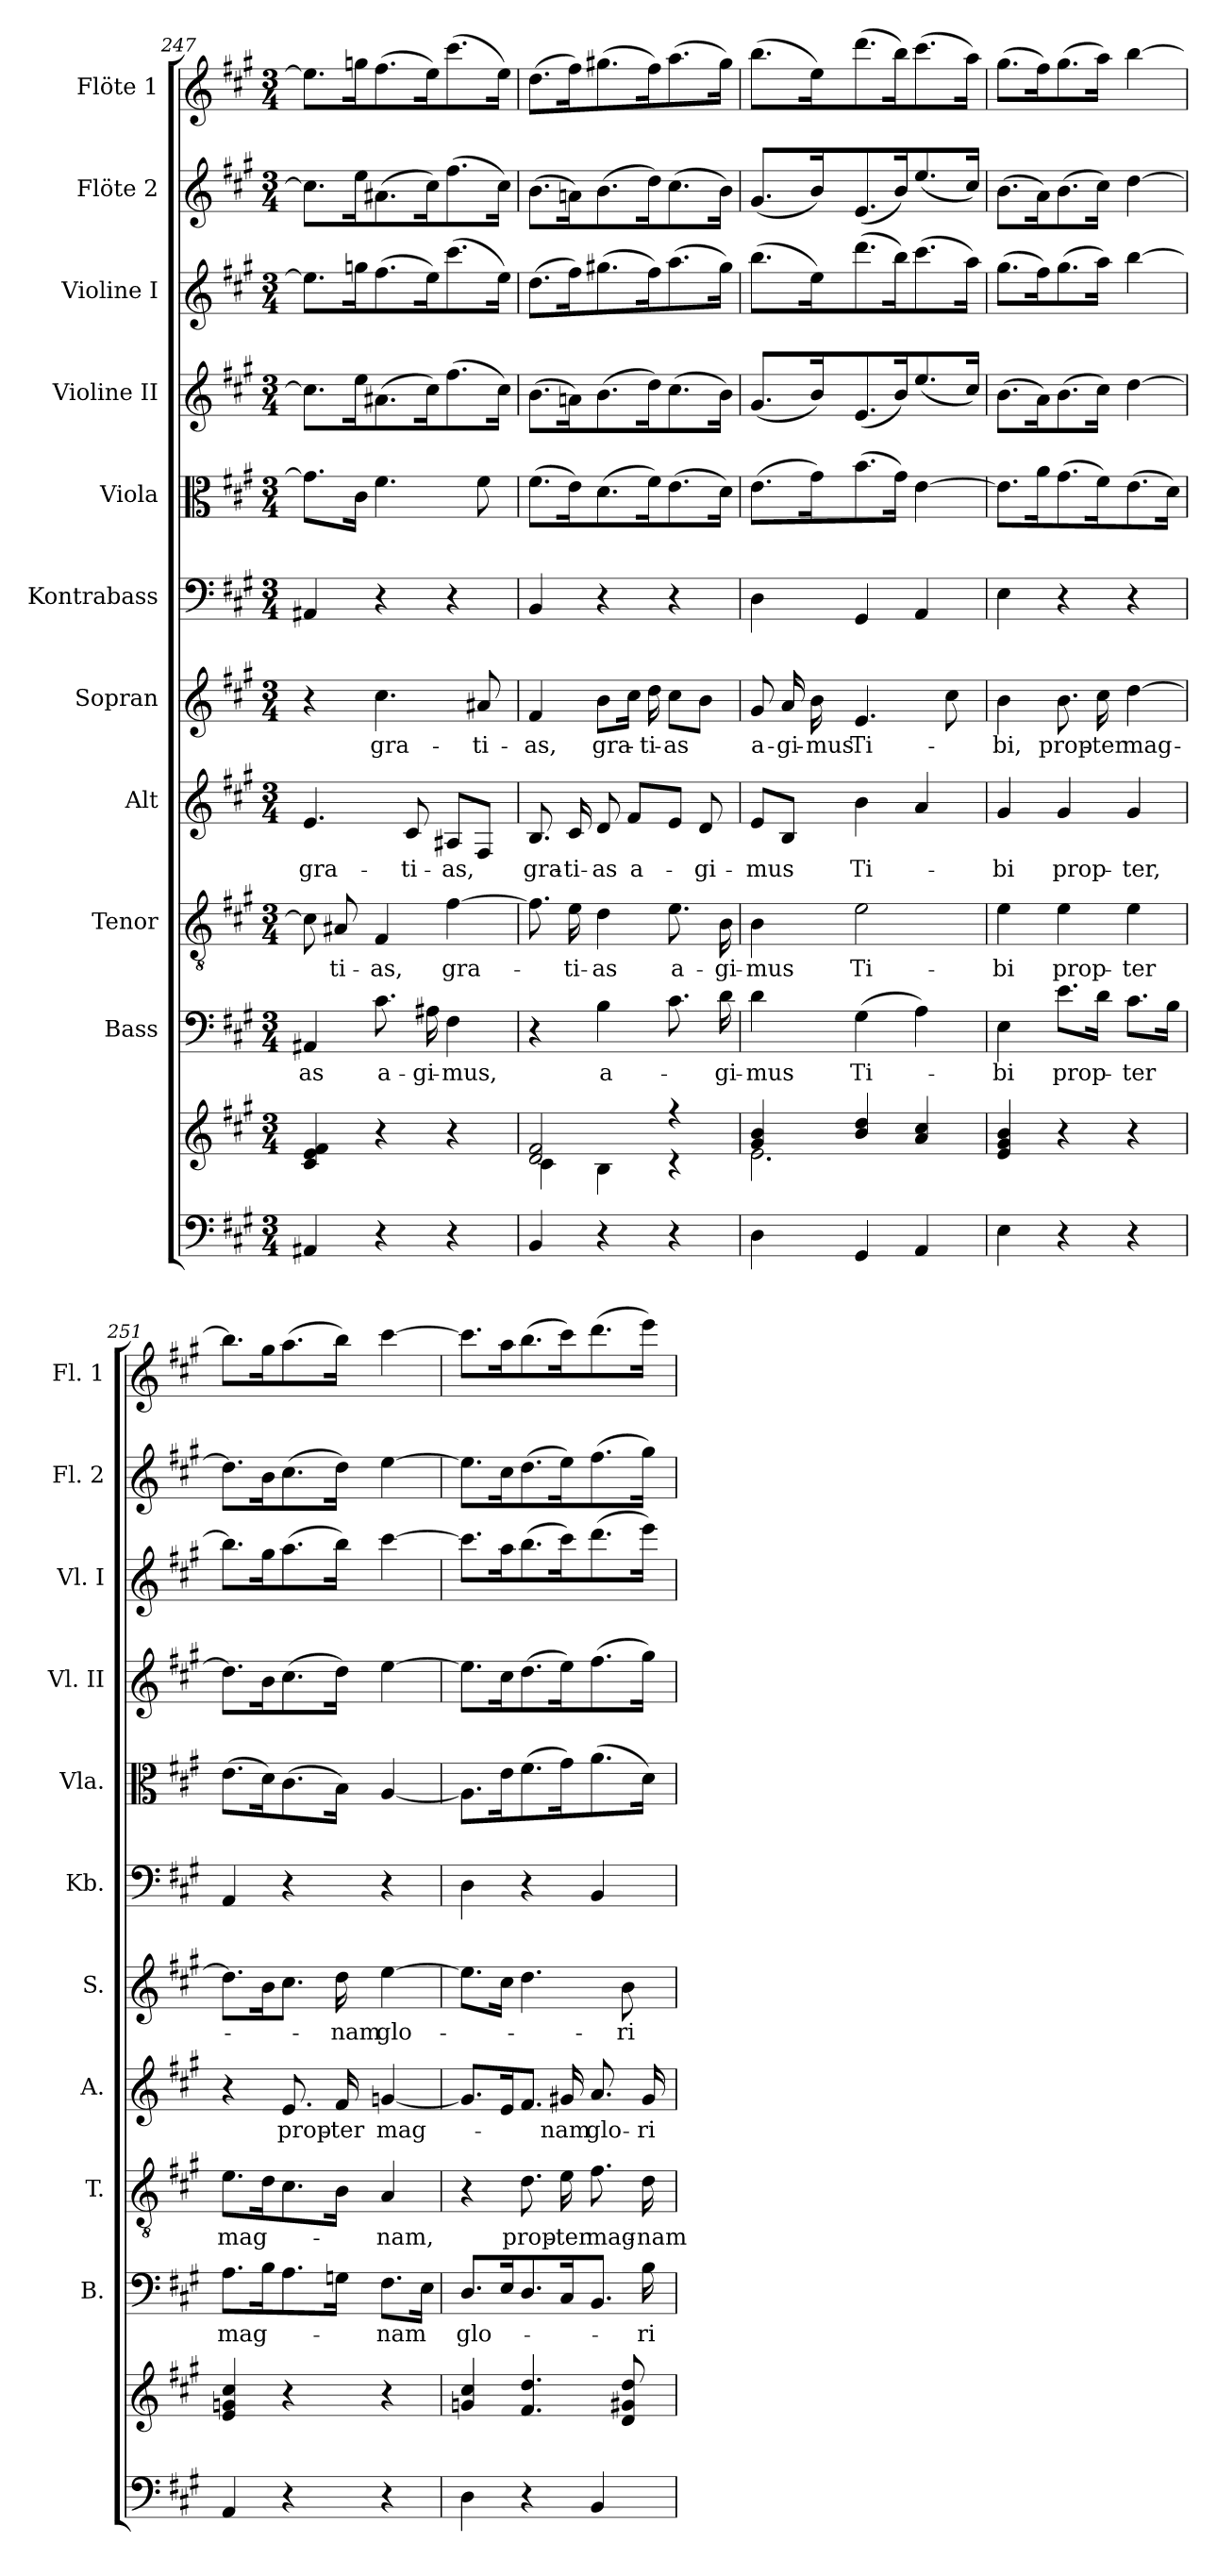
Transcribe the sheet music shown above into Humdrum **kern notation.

**kern	**kern	**kern	**text	**kern	**text	**kern	**text	**kern	**text	**kern	**kern	**kern	**kern	**kern	**kern
*part11	*part11	*part10	*part10	*part9	*part9	*part8	*part8	*part7	*part7	*part6	*part5	*part4	*part3	*part2	*part1
*staff12	*staff11	*staff10	*staff10	*staff9	*staff9	*staff8	*staff8	*staff7	*staff7	*staff6	*staff5	*staff4	*staff3	*staff2	*staff1
*	*	*I"Bass	*	*I"Tenor	*	*I"Alt	*	*I"Sopran	*	*I"Kontrabass	*I"Viola	*I"Violine II	*I"Violine I	*I"Flöte 2	*I"Flöte 1
*	*	*I'B.	*	*I'T.	*	*I'A.	*	*I'S.	*	*I'Kb.	*I'Vla.	*I'Vl. II	*I'Vl. I	*I'Fl. 2	*I'Fl. 1
!!LO:PB:g=z
*clefF4	*clefG2	*clefF4	*	*clefGv2	*	*clefG2	*	*clefG2	*	*clefF4	*clefC3	*clefG2	*clefG2	*clefG2	*clefG2
*	*	*	*	*	*	*	*	*	*	*ITrd7c12	*	*	*	*	*
*k[f#c#g#]	*k[f#c#g#]	*k[f#c#g#]	*	*k[f#c#g#]	*	*k[f#c#g#]	*	*k[f#c#g#]	*	*k[f#c#g#]	*k[f#c#g#]	*k[f#c#g#]	*k[f#c#g#]	*k[f#c#g#]	*k[f#c#g#]
*A:	*A:	*A:	*	*A:	*	*A:	*	*A:	*	*A:	*A:	*A:	*A:	*A:	*A:
*M3/4	*M3/4	*M3/4	*	*M3/4	*	*M3/4	*	*M3/4	*	*M3/4	*M3/4	*M3/4	*M3/4	*M3/4	*M3/4
=247	=247	=247	=247	=247	=247	=247	=247	=247	=247	=247	=247	=247	=247	=247	=247
!	!	!	!LO:LY:b	!	!	!	!LO:LY:b	!	!	!	!	!	!	!	!
4AA#X/	4c#/ 4e/ 4f#/	4AA#X/	-as	8c#\]	.	4.e/	gra-	4r	.	4AAA#X/	8.g\L]	8.cc#\L]	8.ee\L]	8.cc#\L]	8.ee\L]
!	!	!	!	!	!LO:LY:b	!	!	!	!	!	!	!	!	!	!
.	.	.	.	8A#X/	-ti-	.	.	.	.	.	.	.	.	.	.
.	.	.	.	.	.	.	.	.	.	.	16c#\Jk	16ee\k	16ggn\k	16ee\k	16ggn\k
!	!	!	!LO:LY:b	!	!LO:LY:b	!	!	!	!LO:LY:b	!	!	!	!	!	!
4r	4r	8.c#\	a-	4F#/	-as,	.	.	4.cc#\	gra-	4r	4.f#\	(>8.a#X\	(>8.ff#\	(>8.a#X\	(>8.ff#\
!	!	!	!	!	!	!	!LO:LY:b	!	!	!	!	!	!	!	!
.	.	.	.	.	.	8c#/	-ti-	.	.	.	.	.	.	.	.
!	!	!	!LO:LY:b	!	!	!	!	!	!	!	!	!	!	!	!
.	.	16A#X\	-gi-	.	.	.	.	.	.	.	.	16cc#\k)	16ee\k)	16cc#\k)	16ee\k)
!	!	!	!LO:LY:b	!	!LO:LY:b	!	!LO:LY:b	!	!	!	!	!	!	!	!
4r	4r	4F#\	-mus,	[4f#\	gra-	8A#X/L	-as,	.	.	4r	.	(>8.ff#\	(>8.ccc#\	(>8.ff#\	(>8.ccc#\
!	!	!	!	!	!	!	!	!	!LO:LY:b	!	!	!	!	!	!
.	.	.	.	.	.	8F#/J	.	8a#X/	-ti-	.	8f#\	.	.	.	.
.	.	.	.	.	.	.	.	.	.	.	.	16cc#\Jk)	16ee\Jk)	16cc#\Jk)	16ee\Jk)
=248	=248	=248	=248	=248	=248	=248	=248	=248	=248	=248	=248	=248	=248	=248	=248
*	*^	*	*	*	*	*	*	*	*	*	*	*	*	*	*
!	!	!	!	!	!	!	!	!LO:LY:b	!	!LO:LY:b	!	!	!	!	!	!
4BB/	2d/ 2f#/	4c#\	4r	.	8.f#\]	.	8.B/	gra-	4f#/	-as,	4BBB/	(>8.f#\L	(>8.b\L	(>8.dd\L	(>8.b\L	(>8.dd\L
!	!	!	!	!	!	!LO:LY:b	!	!LO:LY:b	!	!	!	!	!	!	!	!
.	.	.	.	.	16e\	-ti-	16c#/	-ti-	.	.	.	16e\k)	16an\k)	16ff#\k)	16an\k)	16ff#\k)
!	!	!	!	!LO:LY:b	!	!LO:LY:b	!	!LO:LY:b	!	!LO:LY:b	!	!	!	!	!	!
4r	.	4B\	4B\	a-	4d\	-as	8d/	-as	8b\L	gra-	4r	(>8.d\	(>8.b\	(>8.gg#X\	(>8.b\	(>8.gg#X\
!	!	!	!	!	!	!	!	!LO:LY:b	!	!	!	!	!	!	!	!
.	.	.	.	.	.	.	8f#/L	a-	16cc#\Jk	.	.	.	.	.	.	.
!	!	!	!	!	!	!	!	!	!	!LO:LY:b	!	!	!	!	!	!
.	.	.	.	.	.	.	.	.	16dd\	-ti-	.	16f#\k)	16dd\k)	16ff#\k)	16dd\k)	16ff#\k)
!	!	!	!	!	!	!LO:LY:b	!	!	!	!LO:LY:b	!	!	!	!	!	!
4r	4r	4r	8.c#\	.	8.e\	a-	8e/J	.	8cc#\L	-as	4r	(>8.e\	(>8.cc#\	(>8.aa\	(>8.cc#\	(>8.aa\
!	!	!	!	!	!	!	!	!LO:LY:b	!	!	!	!	!	!	!	!
.	.	.	.	.	.	.	8d/	-gi-	8b\J	.	.	.	.	.	.	.
!	!	!	!	!LO:LY:b	!	!LO:LY:b	!	!	!	!	!	!	!	!	!	!
.	.	.	16d\	-gi-	16B\	-gi-	.	.	.	.	.	16d\Jk)	16b\Jk)	16gg#\Jk)	16b\Jk)	16gg#\Jk)
=249	=249	=249	=249	=249	=249	=249	=249	=249	=249	=249	=249	=249	=249	=249	=249	=249
!	!	!	!	!LO:LY:b	!	!LO:LY:b	!	!LO:LY:b	!	!LO:LY:b	!	!	!	!	!	!
4D\	4g#/ 4b/	2.e\	4d\	-mus	4B\	-mus	8e/L	-mus	8g#/	a-	4DD\	(>8.e\L	(<8.g#/L	(>8.bb\L	(<8.g#/L	(>8.bb\L
!	!	!	!	!	!	!	!	!	!	!LO:LY:b	!	!	!	!	!	!
.	.	.	.	.	.	.	8B/J	.	16a/	-gi-	.	.	.	.	.	.
!	!	!	!	!	!	!	!	!	!	!LO:LY:b	!	!	!	!	!	!
.	.	.	.	.	.	.	.	.	16b\	-mus	.	16g#\k)	16b/k)	16ee\k)	16b/k)	16ee\k)
!	!	!	!	!LO:LY:b	!	!LO:LY:b	!	!LO:LY:b	!	!LO:LY:b	!	!	!	!	!	!
4GG#/	4b/ 4dd/	.	(>4G#\	Ti-	2e\	Ti-	4b\	Ti-	4.e/	Ti-	4GGG#/	(>8.b\	(<8.e/	(>8.ddd\	(<8.e/	(>8.ddd\
.	.	.	.	.	.	.	.	.	.	.	.	16g#\Jk)	16b/k)	16bb\k)	16b/k)	16bb\k)
4AA/	4a/ 4cc#/	.	4A\)	.	.	.	4a/	.	.	.	4AAA/	[4e\	(<8.ee/	(>8.ccc#\	(<8.ee/	(>8.ccc#\
.	.	.	.	.	.	.	.	.	8cc#\	.	.	.	.	.	.	.
.	.	.	.	.	.	.	.	.	.	.	.	.	16cc#/Jk)	16aa\Jk)	16cc#/Jk)	16aa\Jk)
*	*v	*v	*	*	*	*	*	*	*	*	*	*	*	*	*	*
=250	=250	=250	=250	=250	=250	=250	=250	=250	=250	=250	=250	=250	=250	=250	=250
!	!	!	!LO:LY:b	!	!LO:LY:b	!	!LO:LY:b	!	!LO:LY:b	!	!	!	!	!	!
4E\	4e/ 4g#/ 4b/	4E\	-bi	4e\	-bi	4g#/	-bi	4b\	-bi,	4EE\	8.e\L]	(>8.b\L	(>8.gg#\L	(>8.b\L	(>8.gg#\L
.	.	.	.	.	.	.	.	.	.	.	16a\k	16a\k)	16ff#\k)	16a\k)	16ff#\k)
!	!	!	!LO:LY:b	!	!LO:LY:b	!	!LO:LY:b	!	!LO:LY:b	!	!	!	!	!	!
4r	4r	8.e\L	prop-	4e\	prop-	4g#/	prop-	8.b\	prop-	4r	(>8.g#\	(>8.b\	(>8.gg#\	(>8.b\	(>8.gg#\
!	!	!	!	!	!	!	!	!	!LO:LY:b	!	!	!	!	!	!
.	.	16d\Jk	.	.	.	.	.	16cc#\	-ter	.	16f#\k)	16cc#\Jk)	16aa\Jk)	16cc#\Jk)	16aa\Jk)
!	!	!	!LO:LY:b	!	!LO:LY:b	!	!LO:LY:b	!	!LO:LY:b	!	!	!	!	!	!
4r	4r	8.c#\L	-ter	4e\	-ter	4g#/	-ter,	[4dd\	mag-	4r	(>8.e\	[4dd\	[4bb\	[4dd\	[4bb\
.	.	16B\Jk	.	.	.	.	.	.	.	.	16d\Jk)	.	.	.	.
!!LO:PB:g=z
=251	=251	=251	=251	=251	=251	=251	=251	=251	=251	=251	=251	=251	=251	=251	=251
!	!	!	!LO:LY:b	!	!LO:LY:b	!	!	!	!	!	!	!	!	!	!
4AA/	4e/ 4gn/ 4cc#/	8.A\L	mag-	8.e\L	mag-	4r	.	8.dd\L]	.	4AAA/	(>8.e\L	8.dd\L]	8.bb\L]	8.dd\L]	8.bb\L]
.	.	16B\k	.	16d\k	.	.	.	16b\k	.	.	16d\k)	16b\k	16gg#\k	16b\k	16gg#\k
!	!	!	!	!	!	!	!LO:LY:b	!	!	!	!	!	!	!	!
4r	4r	8.A\	.	8.c#\	.	8.e/	prop-	8.cc#\J	.	4r	(>8.c#\	(>8.cc#\	(>8.aa\	(>8.cc#\	(>8.aa\
!	!	!	!	!	!	!	!LO:LY:b	!	!LO:LY:b	!	!	!	!	!	!
.	.	16Gn\Jk	.	16B\Jk	.	16f#/	-ter	16dd\	-nam	.	16B\Jk)	16dd\Jk)	16bb\Jk)	16dd\Jk)	16bb\Jk)
!	!	!	!LO:LY:b	!	!LO:LY:b	!	!LO:LY:b	!	!LO:LY:b	!	!	!	!	!	!
4r	4r	8.F#\L	-nam	4A/	-nam,	[4gn/	mag-	[4ee\	glo-	4r	[4A/	[4ee\	[4ccc#\	[4ee\	[4ccc#\
.	.	16E\Jk	.	.	.	.	.	.	.	.	.	.	.	.	.
=252	=252	=252	=252	=252	=252	=252	=252	=252	=252	=252	=252	=252	=252	=252	=252
!	!	!	!LO:LY:b	!	!	!	!	!	!	!	!	!	!	!	!
4D\	4gn/ 4cc#/	8.D/L	glo-	4r	.	8.g/L]	.	8.ee\L]	.	4DD\	8.A\L]	8.ee\L]	8.ccc#\L]	8.ee\L]	8.ccc#\L]
.	.	16E/k	.	.	.	16e/k	.	16cc#\Jk	.	.	16e\k	16cc#\k	16aa\k	16cc#\k	16aa\k
!	!	!	!	!	!LO:LY:b	!	!	!	!	!	!	!	!	!	!
4r	4.f#/ 4.dd/	8.D/	.	8.d\	prop-	8.f#/J	.	4.dd\	.	4r	(>8.f#\	(>8.dd\	(>8.bb\	(>8.dd\	(>8.bb\
!	!	!	!	!	!LO:LY:b	!	!LO:LY:b	!	!	!	!	!	!	!	!
.	.	16C#/k	.	16e\	-ter	16g#X/	-nam	.	.	.	16g#\k)	16ee\k)	16ccc#\k)	16ee\k)	16ccc#\k)
!	!	!	!	!	!LO:LY:b	!	!LO:LY:b	!	!	!	!	!	!	!	!
4BB/	.	8.BB/J	.	8.f#\	mag-	8.a/	glo-	.	.	4BBB/	(>8.a\	(>8.ff#\	(>8.ddd\	(>8.ff#\	(>8.ddd\
!	!	!	!	!	!	!	!	!	!LO:LY:b	!	!	!	!	!	!
.	8d/ 8g#X/ 8dd/	.	.	.	.	.	.	8b\	-ri-	.	.	.	.	.	.
!	!	!	!LO:LY:b	!	!LO:LY:b	!	!LO:LY:b	!	!	!	!	!	!	!	!
.	.	16B\	-ri-	16d\	-nam	16g#/	-ri-	.	.	.	16d\Jk)	16gg#\Jk)	16eee\Jk)	16gg#\Jk)	16eee\Jk)
=	=	=	=	=	=	=	=	=	=	=	=	=	=	=	=
*-	*-	*-	*-	*-	*-	*-	*-	*-	*-	*-	*-	*-	*-	*-	*-
